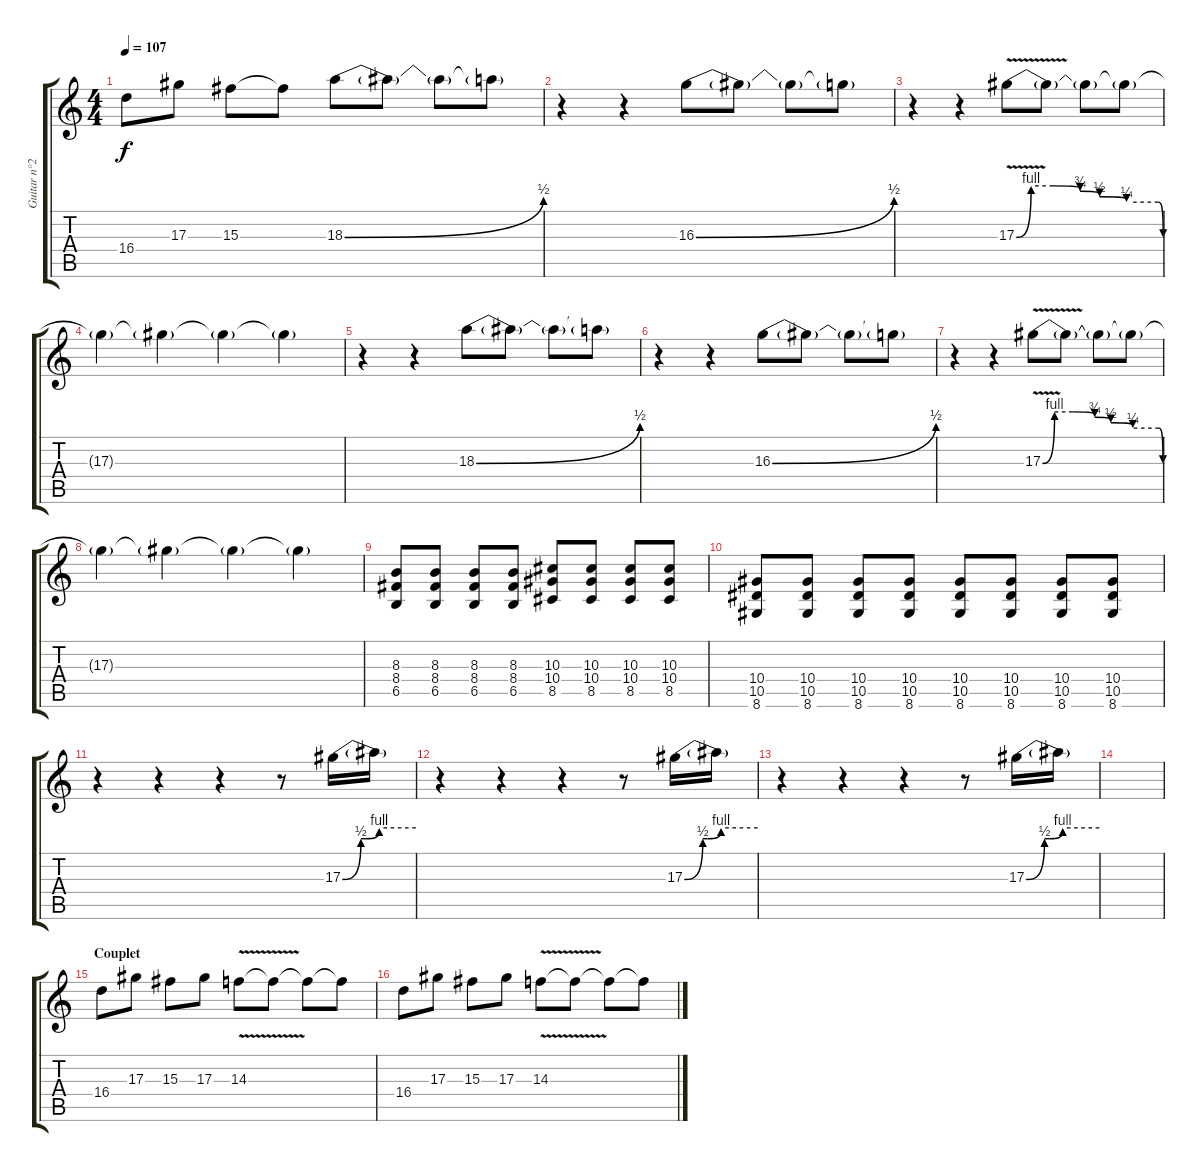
\track ("Guitar n°2" "Guitar n°2") {instrument overdrivenguitar}
\staff {score tabs}
\tuning (C4 G3 Eb3 Bb2 F2 C2) {hide}
\ts (4 4)
\tempo 107
\clef g2
\ks c
16.4.8{dy f} 17.3.8 15.3.8 15.3{t}.8 18.3{be (bend 0 0 60 2)}.8 18.3{t}.8 18.3{t}.8 18.3{t}.8 |
r.4 r.4 16.3{be (bend 0 0 60 2)}.8 16.3{t}.8 16.3{t}.8 16.3{t}.8 |
r.4 r.4 17.3{be (custom 0 0 6 4 15 4 26 3 34 2 45 1 58 1 60 0) v}.8 17.3{t}.8 17.3{t}.8 17.3{t}.8{volume 5} |
17.3{t}.4 17.3{t}.4 17.3{t}.4 17.3{t}.4 |
r.4{volume 15} r.4 18.3{be (bend 0 0 60 2)}.8 18.3{t}.8 18.3{t}.8 18.3{t}.8 |
r.4 r.4 16.3{be (bend 0 0 60 2)}.8 16.3{t}.8 16.3{t}.8 16.3{t}.8 |
r.4 r.4 17.3{be (custom 0 0 6 4 15 4 26 3 34 2 45 1 58 1 60 0) v}.8 17.3{t}.8 17.3{t}.8 17.3{t}.8{volume 5} |
17.3{t}.4 17.3{t}.4 17.3{t}.4 17.3{t}.4 |
\section ("" "")
(8.3 8.4 6.5).8{volume 9} (8.3 8.4 6.5).8 (8.3 8.4 6.5).8 (8.3 8.4 6.5).8 (10.3 10.4 8.5).8 (10.3 10.4 8.5).8 (10.3 10.4 8.5).8 (10.3 10.4 8.5).8 |
(10.4 10.5 8.6).8 (10.4 10.5 8.6).8 (10.4 10.5 8.6).8 (10.4 10.5 8.6).8 (10.4 10.5 8.6).8 (10.4 10.5 8.6).8 (10.4 10.5 8.6).8 (10.4 10.5 8.6).8 |
\section ("" "")
r.4{volume 15} r.4 r.4 r.8 17.3{be (custom 0 0 15 2 19 2 30 4 60 4)}.16 17.3{t}.16 |
r.4 r.4 r.4 r.8 17.3{be (custom 0 0 15 2 19 2 30 4 60 4)}.16 17.3{t}.16 |
r.4 r.4 r.4 r.8 17.3{be (custom 0 0 15 2 19 2 30 4 60 4)}.16 17.3{t}.16 |
|
\section ("" "Couplet")
16.4.8 17.3.8 15.3.8 17.3.8 14.3{v}.8 14.3{t}.8 14.3{t}.8 14.3{t}.8 |
16.4.8 17.3.8 15.3.8 17.3.8 14.3{v}.8 14.3{t}.8 14.3{t}.8 14.3{t}.8
